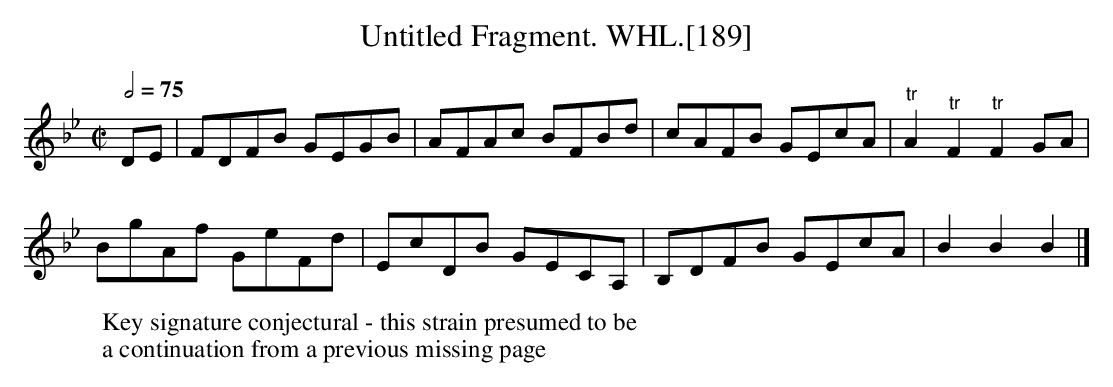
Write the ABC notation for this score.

X:1
T:Untitled Fragment. WHL.[189]
M:C|
L:1/8
Q:2/4=75
W:Key signature conjectural - this strain presumed to be\
W:a continuation from a previous missing page
K:Bb
DE | FDFB GEGB | AFAc BFBd | cAFB GEcA | "^tr"A2"^tr"F2"^tr"F2 GA |
BgAf GeFd | EcDB GECA, | B,DFB GEcA | B2B2B2|]
